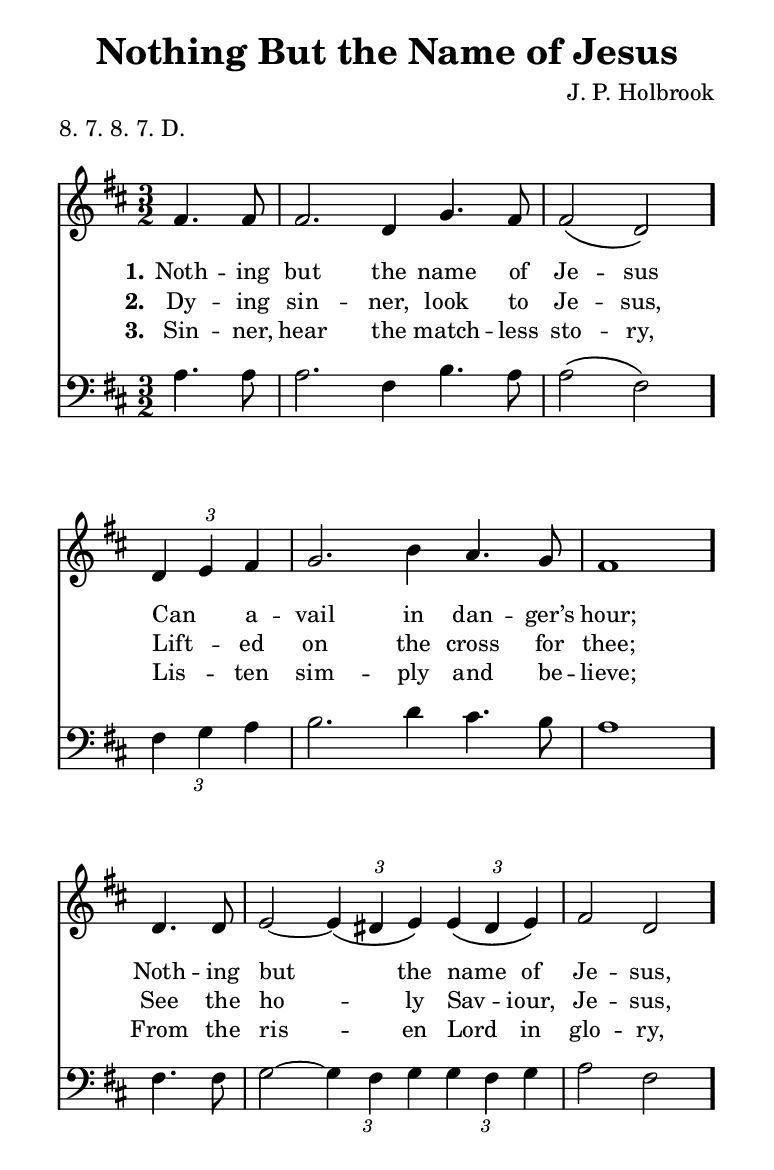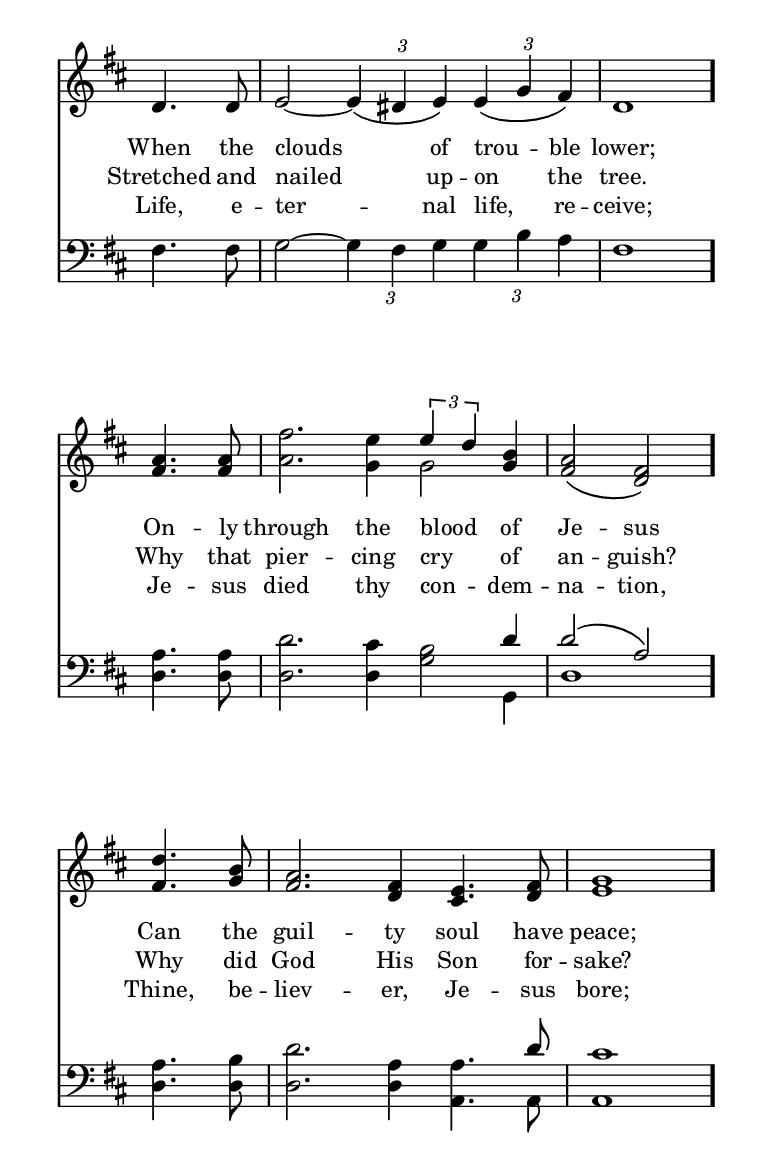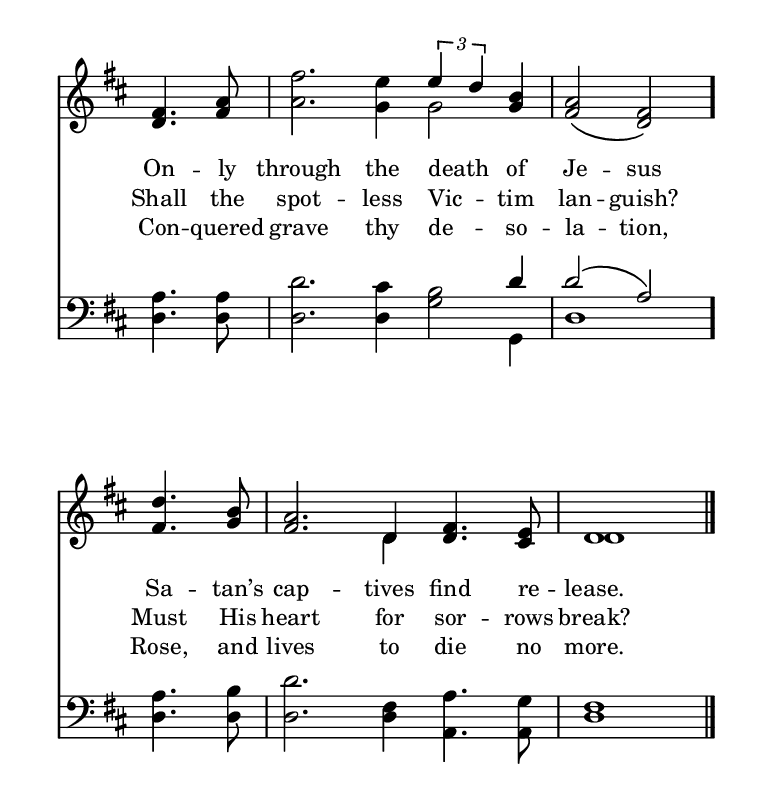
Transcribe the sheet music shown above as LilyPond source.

\include "common/global.ily"
\paper {
  \include "common/paper.ily"
}

\header{
  hymnnumber = "105"
  title = "Nothing But the Name of Jesus"
  tunename = "Refuge"
  meter = "8. 7. 8. 7. D."
  %poet = ""
  composer = "J. P. Holbrook"
  %copyright = ""
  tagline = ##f
}

% for fermata in MIDI
ta = { \tempo 2=80 }
tb = { \tempo 2=40 }

global = {
  \include "common/overrides.ily"
  \override Staff.TimeSignature.style = #'numbered
  \time 3/2
  \override Score.MetronomeMark.transparent = ##t % hide all fermata changes too
  \override TupletBracket.bracket-visibility = ##f
  \ta
  \key d \major
  \partial 2
  \autoBeamOff
}

notesSoprano = {
\global
\relative c' {

  fis4. fis8 | fis2. d4 g4. fis8 | fis2\( d2\)
  \tuplet 3/2 { d4 e4 fis4 } | g2. b4 a4. g8 | fis1 \break
  d4. d8 | e2 ~ \repeat unfold 2 { \tuplet 3/2 { e4\( dis e\) } } | fis2 d2
  d4. d8 | e2 ~ \tuplet 3/2 { e4\( dis e\) } \tuplet 3/2 { e\( g fis\) } | d1 \break
  a'4. a8 | fis'2. e4 \tuplet 3/2 { e4 d b } | a2\( fis2\)
  d'4. b8 | a2. fis4 e4. fis8 | g1 \break
  fis4. a8 | fis'2. e4 \tuplet 3/2 { e4 d b } | a2\( fis2\)
  d'4. b8 | a2. d,4 fis4. e8 | d1 \break

  \bar "|."

}
}

notesAlto = {
\global
\relative e' {

  \repeat unfold 8 { \skip2 \skip2 \skip2 }
  fis4. fis8 | a2. g4 \omit TupletNumber \tuplet 3/2 { g2 g4 } | fis2\( d2\)
  fis4. g8 | fis2. d4 cis4. d8 | e1
  d4. fis8 | a2. g4 \omit TupletNumber \tuplet 3/2 { g2 g4 } | fis2\( d2\)
  fis4. g8 | fis2. d4 d4. cis8 | d1

}
}

notesTenor = {
\global
\relative a {

  a4. a8 | a2. fis4 b4. a8 | a2\( fis2\)
  \tuplet 3/2 { fis4 g a } | b2. d4 cis4. b8 | a1
  fis4. fis8 | g2 ~ \repeat unfold 2 { \tuplet 3/2 { g4 fis g } } | a2 fis2
  fis4. fis8 | g2 ~ \tuplet 3/2 { g4 fis g } \tuplet 3/2 { g4 b a } | fis1
  a4. a8 | d2. cis4 \tuplet 3/2 { b2 d4 } | d2\( a2\)
  a4. b8 | d2. a4 a4. d8 | cis1
  a4. a8 | d2. cis4 \tuplet 3/2 { b2 d4 } | d2\( a2\)
  a4. b8 | d2. fis,4 a4. g8 | fis1

}
}

notesBass = {
\global
\relative f {

  \repeat unfold 8 { \skip2 \skip2 \skip2 }
  d4. d8 | d2. d4 \omit TupletNumber \tuplet 3/2 { g2 g,4 } | d'1
  d4. d8 | d2. d4 a4. a8 | a1
  d4. d8 | d2. d4 \omit TupletNumber \tuplet 3/2 { g2 g,4 } | d'1
  d4. d8 | d2. d4 a4. a8 | d1

}
}

wordsA = \lyricmode {
\set stanza = "1."

Noth -- ing but the name of Je -- sus \bar "."
Can _ a -- vail in dan -- ger’s hour; \bar "."
Noth -- ing but _ the name _ of Je -- sus, \bar "."
When the clouds _ of trou -- _ ble lower; \bar "."
On -- ly through the blood _ of Je -- sus \bar "."
Can the guil -- ty soul have peace; \bar "."
On -- ly through the death _ of Je -- sus \bar "."
Sa -- tan’s cap -- tives find re -- lease. \bar "."

}

wordsB = \lyricmode {
\set stanza = "2."

Dy -- ing sin -- ner, look to Je -- sus,
Lift -- _ ed on the cross for thee;
See the ho -- _ ly Sav -- _ iour, Je -- sus,
Stretched and nailed _ up -- on _ the tree.
Why that pier -- cing cry _ of an -- guish?
Why did God His Son for -- sake?
Shall the spot -- less Vic -- _ tim lan -- guish?
Must His heart for sor -- rows break?

}

wordsC = \lyricmode {
\set stanza = "3."

Sin -- ner, hear the match -- less sto -- ry,
Lis -- _ ten sim -- ply and be -- lieve;
From the ris -- _ en Lord _ in glo -- ry,
Life, e -- ter -- _ nal life, _ re -- ceive;
Je -- sus died thy con -- _ dem -- na -- tion,
Thine, be -- liev -- er, Je -- sus bore;
Con -- quered grave thy de -- _ so -- la -- tion,
Rose, and lives to die no more.

}

\score {
  \context ChoirStaff <<
    \context Staff = upper <<
      \set ChoirStaff.systemStartDelimiter = #'SystemStartBar
      \set ChoirStaff.printPartCombineTexts = ##f
      \partcombine #'(2 . 9) \notesSoprano \notesAlto
      \context NullVoice = sopranos { \voiceOne << \notesSoprano >> }
      \context NullVoice = altos { \voiceTwo << \notesAlto >> }
      \context Lyrics = one   \lyricsto sopranos \wordsA
      \context Lyrics = two   \lyricsto sopranos \wordsB
      \context Lyrics = three \lyricsto sopranos \wordsC
    >>
    \context Staff = men <<
      \clef bass
      \set ChoirStaff.printPartCombineTexts = ##f
      \partcombine #'(2 . 9) \notesTenor \notesBass
      \context NullVoice = tenors { \voiceOne << \notesTenor >> }
      \context NullVoice = basses { \voiceTwo << \notesBass >> }
    >>
  >>
  \layout {
    \include "common/layout.ily"
  }
  \midi{
    \include "common/midi.ily"
  }
}

% bump to 2.18.1 for \tuplet
\version "2.19.49"  % necessary for upgrading to future LilyPond versions.

% vi:set et ts=2 sw=2 ai nocindent syntax=lilypond:
